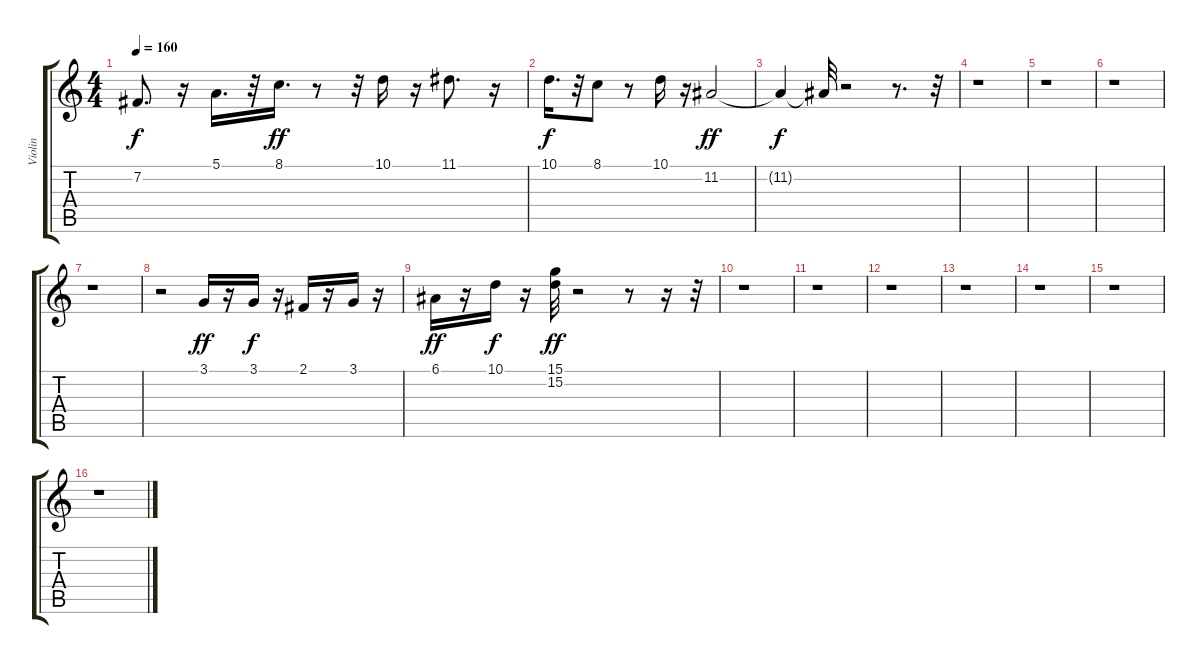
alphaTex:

\track ("Violin" "Violin") {instrument violin}
\staff {score tabs}
\tuning (E4 B3 G3 D3 A2 E2) {hide}
\ts (4 4)
\tempo 160
\clef g2
\ks c
7.2.8{d dy f} r.16 5.1.16{d} r.32 8.1.16{d dy ff} r.8 r.32 10.1.16 r.16 11.1.8{d} r.16 |
10.1.16{d dy f} r.32 8.1.8 r.8 10.1.16 r.16 11.2.2{dy ff} |
11.2{t}.4{dy f} 11.2{t}.32 r.2 r.8{d} r.32 |
r.1 |
r.1 |
r.1 |
r.1 |
r.2 3.1.16{dy ff} r.16 3.1.16{dy f} r.16 2.1.16 r.16 3.1.16 r.16 |
6.1.16{dy ff} r.16 10.1.16{dy f} r.16 (15.1 15.2).32{dy ff} r.2 r.8 r.16 r.32 |
r.1 |
r.1 |
r.1 |
r.1 |
r.1 |
r.1 |
r.1
